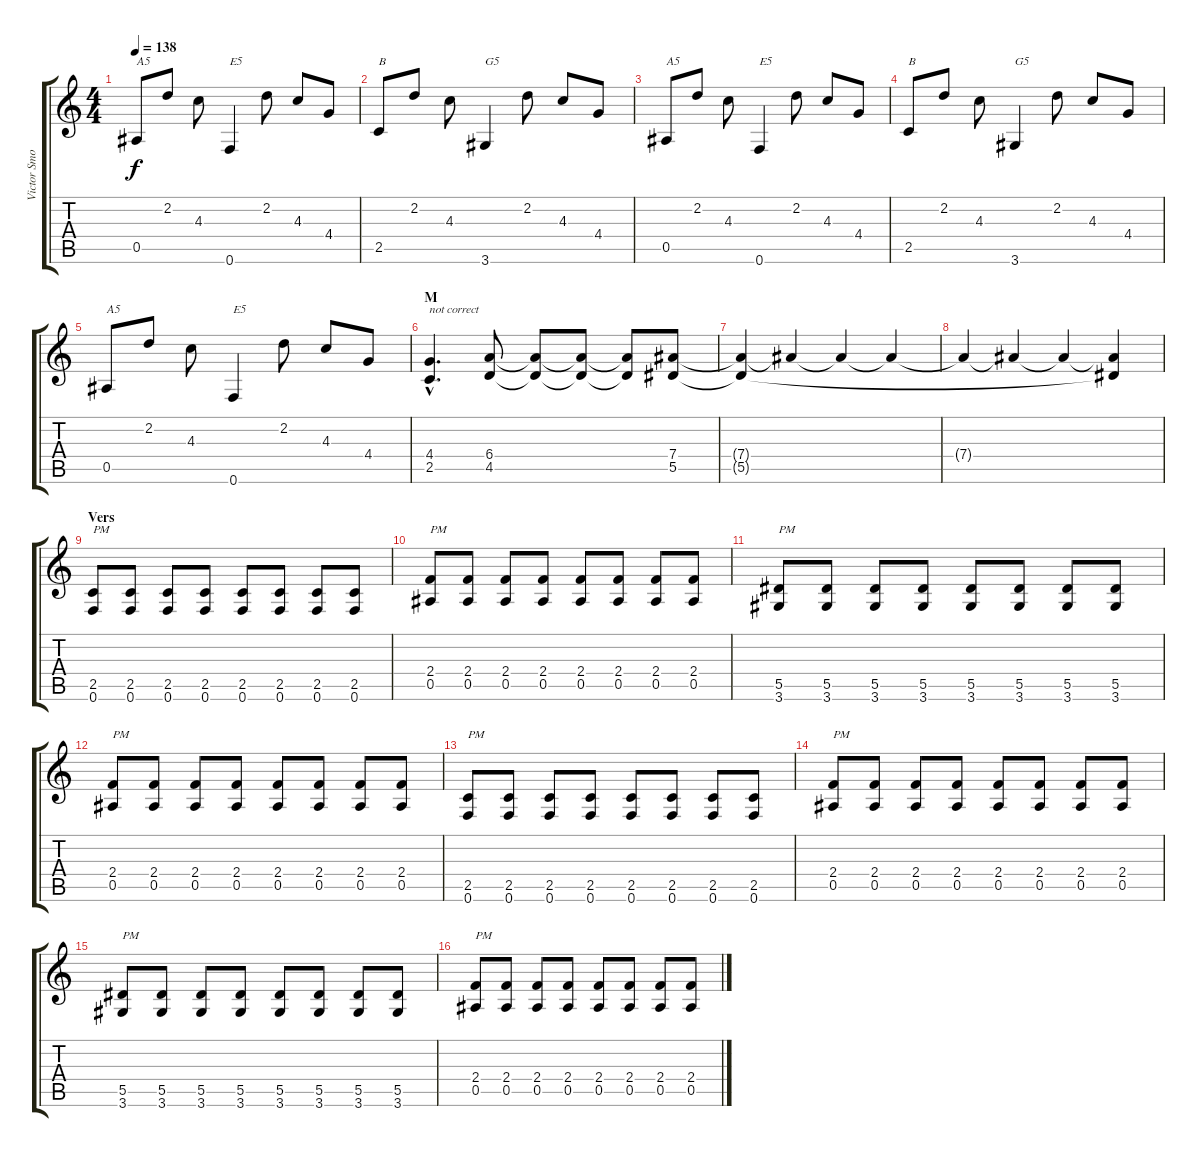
\track ("Victor Smolski" "Victor Smo") {instrument acousticguitarsteel}
\staff {score tabs}
\tuning (F4 C4 Ab3 Eb3 Bb2 F2) {hide}
\ts (4 4)
\tempo 138
\clef g2
\ks c
0.5.8{txt "A5" dy f} 2.2.8 4.3.8 0.6.4{txt "E5"} 2.2.8 4.3.8 4.4.8 |
2.5.8{txt "B"} 2.2.8 4.3.8 3.6.4{txt "G5"} 2.2.8 4.3.8 4.4.8 |
0.5.8{txt "A5"} 2.2.8 4.3.8 0.6.4{txt "E5"} 2.2.8 4.3.8 4.4.8 |
2.5.8{txt "B"} 2.2.8 4.3.8 3.6.4{txt "G5"} 2.2.8 4.3.8 4.4.8 |
0.5.8{txt "A5"} 2.2.8 4.3.8 0.6.4{txt "E5"} 2.2.8 4.3.8 4.4.8 |
\section ("" "M")
(4.4{hac} 2.5{hac}).4{d txt "not correct"} (6.4 4.5).8 (6.4{t} 4.5{t}).8 (6.4{t} 4.5{t}).8 (6.4{t} 4.5{t}).8 (7.4 5.5).8 |
(7.4{t} 5.5{t}).4 7.4{t}.4 7.4{t}.4 7.4{t}.4 |
7.4{t}.4 7.4{t}.4 7.4{t}.4 (7.4{t} 5.5{t}).4 |
\section ("" "Vers")
(2.5 0.6).8{txt "PM"} (2.5 0.6).8 (2.5 0.6).8 (2.5 0.6).8 (2.5 0.6).8 (2.5 0.6).8 (2.5 0.6).8 (2.5 0.6).8 |
(2.4 0.5).8{txt "PM"} (2.4 0.5).8 (2.4 0.5).8 (2.4 0.5).8 (2.4 0.5).8 (2.4 0.5).8 (2.4 0.5).8 (2.4 0.5).8 |
(5.5 3.6).8{txt "PM"} (5.5 3.6).8 (5.5 3.6).8 (5.5 3.6).8 (5.5 3.6).8 (5.5 3.6).8 (5.5 3.6).8 (5.5 3.6).8 |
(2.4 0.5).8{txt "PM"} (2.4 0.5).8 (2.4 0.5).8 (2.4 0.5).8 (2.4 0.5).8 (2.4 0.5).8 (2.4 0.5).8 (2.4 0.5).8 |
(2.5 0.6).8{txt "PM"} (2.5 0.6).8 (2.5 0.6).8 (2.5 0.6).8 (2.5 0.6).8 (2.5 0.6).8 (2.5 0.6).8 (2.5 0.6).8 |
(2.4 0.5).8{txt "PM"} (2.4 0.5).8 (2.4 0.5).8 (2.4 0.5).8 (2.4 0.5).8 (2.4 0.5).8 (2.4 0.5).8 (2.4 0.5).8 |
(5.5 3.6).8{txt "PM"} (5.5 3.6).8 (5.5 3.6).8 (5.5 3.6).8 (5.5 3.6).8 (5.5 3.6).8 (5.5 3.6).8 (5.5 3.6).8 |
(2.4 0.5).8{txt "PM"} (2.4 0.5).8 (2.4 0.5).8 (2.4 0.5).8 (2.4 0.5).8 (2.4 0.5).8 (2.4 0.5).8 (2.4 0.5).8
